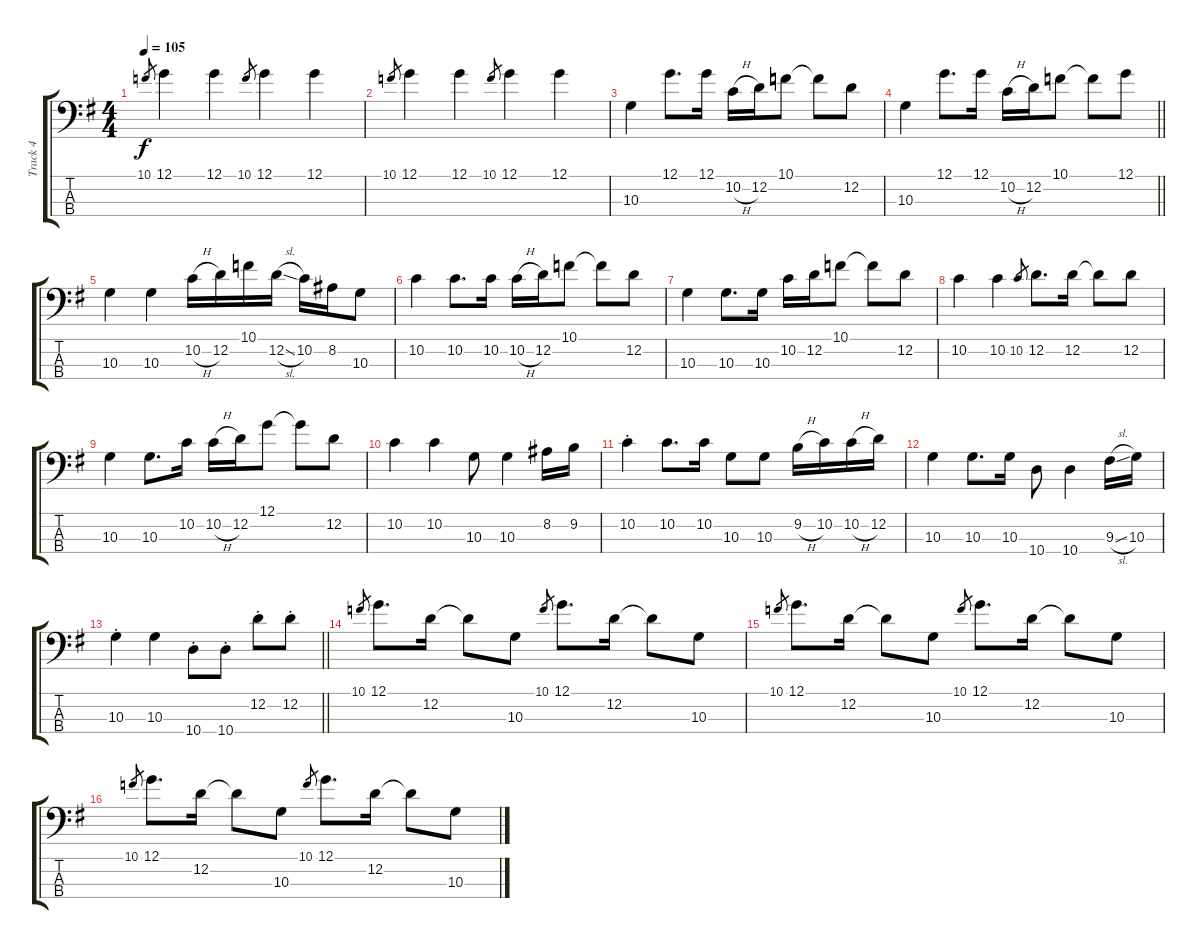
\track ("Track 4" "Track 4") {instrument electricbassfinger}
\staff {score tabs}
\tuning (G2 D2 A1 E1) {hide}
\ts (4 4)
\tempo 105
\clef f4
\ks g
10.1.8{gr dy f} 12.1.4 12.1.4 10.1.8{gr} 12.1.4 12.1.4 |
10.1.8{gr} 12.1.4 12.1.4 10.1.8{gr} 12.1.4 12.1.4 |
10.3.4 12.1.8{d} 12.1.16 10.2{h}.16 12.2.16 10.1.8 10.1{t}.8 12.2.8 |
\barLineRight lightlight
10.3.4 12.1.8{d} 12.1.16 10.2{h}.16 12.2.16 10.1.8 10.1{t}.8 12.1.8 |
10.3.4 10.3.4 10.2{h}.16 12.2.16 10.1.16 12.2{sl}.16 10.2.16 8.2.16 10.3.8 |
10.2.4 10.2.8{d} 10.2.16 10.2{h}.16 12.2.16 10.1.8 10.1{t}.8 12.2.8 |
10.3.4 10.3.8{d} 10.3.16 10.2.16 12.2.16 10.1.8 10.1{t}.8 12.2.8 |
10.2.4 10.2.4 10.2.8{gr} 12.2.8{d} 12.2.16 12.2{t}.8 12.2.8 |
10.3.4 10.3.8{d} 10.2.16 10.2{h}.16 12.2.16 12.1.8 12.1{t}.8 12.2.8 |
10.2.4 10.2.4 10.3.8 10.3.4 8.2.16 9.2.16 |
10.2{st}.4 10.2.8{d} 10.2.16 10.3.8 10.3.8 9.2{h}.16 10.2.16 10.2{h}.16 12.2.16 |
10.3.4 10.3.8{d} 10.3.16 10.4.8 10.4.4 9.3{sl}.16 10.3.16 |
\barLineRight lightlight
10.3{st}.4 10.3.4 10.4{st}.8 10.4{st}.8 12.2{st}.8 12.2{st}.8 |
10.1.8{gr} 12.1.8{d} 12.2.16 12.2{t}.8 10.3.8 10.1.8{gr} 12.1.8{d} 12.2.16 12.2{t}.8 10.3.8 |
10.1.8{gr} 12.1.8{d} 12.2.16 12.2{t}.8 10.3.8 10.1.8{gr} 12.1.8{d} 12.2.16 12.2{t}.8 10.3.8 |
10.1.8{gr} 12.1.8{d} 12.2.16 12.2{t}.8 10.3.8 10.1.8{gr} 12.1.8{d} 12.2.16 12.2{t}.8 10.3.8
